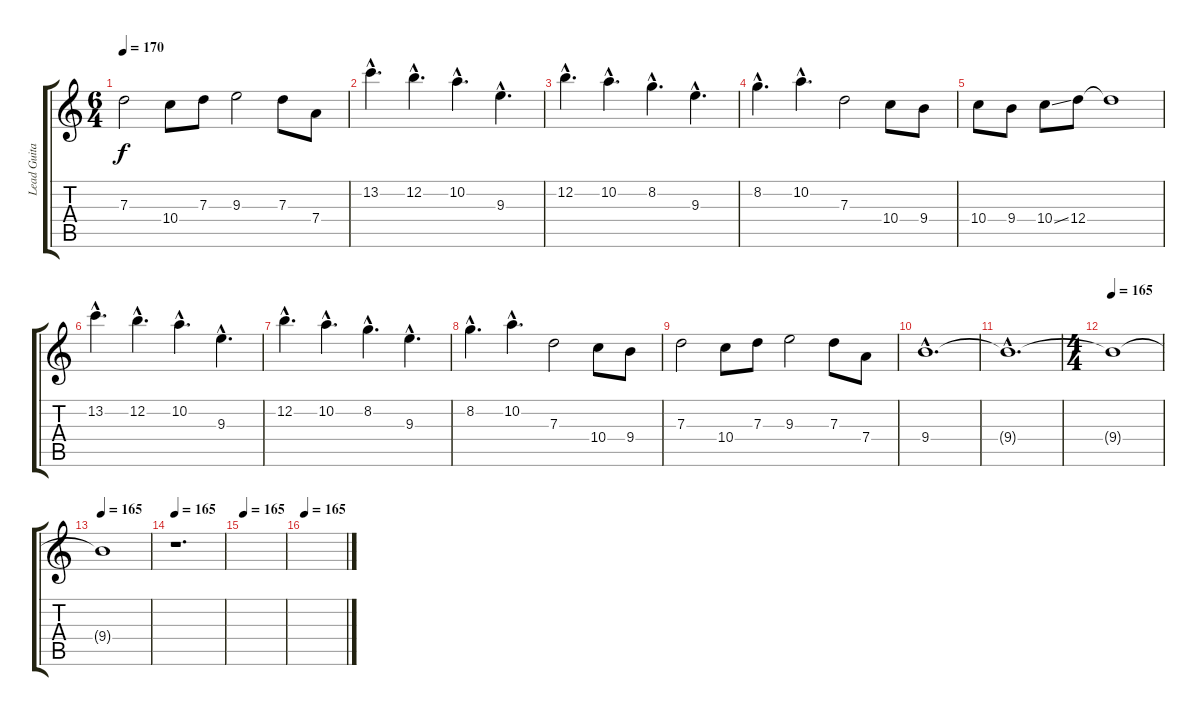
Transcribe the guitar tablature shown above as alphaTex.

\track ("Lead Guitar II" "Lead Guita") {instrument distortionguitar}
\staff {score tabs}
\tuning (E4 B3 G3 D3 A2 E2) {hide}
\ts (6 4)
\tempo 170
\clef g2
\ks c
7.3.2{dy f} 10.4.8 7.3.8 9.3.2 7.3.8 7.4.8 |
13.2{hac}.4{d} 12.2{hac}.4{d} 10.2{hac}.4{d} 9.3{hac}.4{d} |
12.2{hac}.4{d} 10.2{hac}.4{d} 8.2{hac}.4{d} 9.3{hac}.4{d} |
8.2{hac}.4{d} 10.2{hac}.4{d} 7.3.2 10.4.8 9.4.8 |
10.4.8 9.4.8 10.4{ss}.8 12.4.8 12.4{t}.1 |
13.2{hac}.4{d} 12.2{hac}.4{d} 10.2{hac}.4{d} 9.3{hac}.4{d} |
12.2{hac}.4{d} 10.2{hac}.4{d} 8.2{hac}.4{d} 9.3{hac}.4{d} |
8.2{hac}.4{d} 10.2{hac}.4{d} 7.3.2 10.4.8 9.4.8 |
7.3.2 10.4.8 7.3.8 9.3.2 7.3.8 7.4.8 |
9.4{hac}.1{d volume 0} |
9.4{hac t}.1{d} |
\ts (4 4)
\tempo 165
9.4{t}.1 |
\tempo 165
9.4{t}.1 |
\tempo 165
r.1{d volume 15} |
\tempo 165
|
\tempo 165
